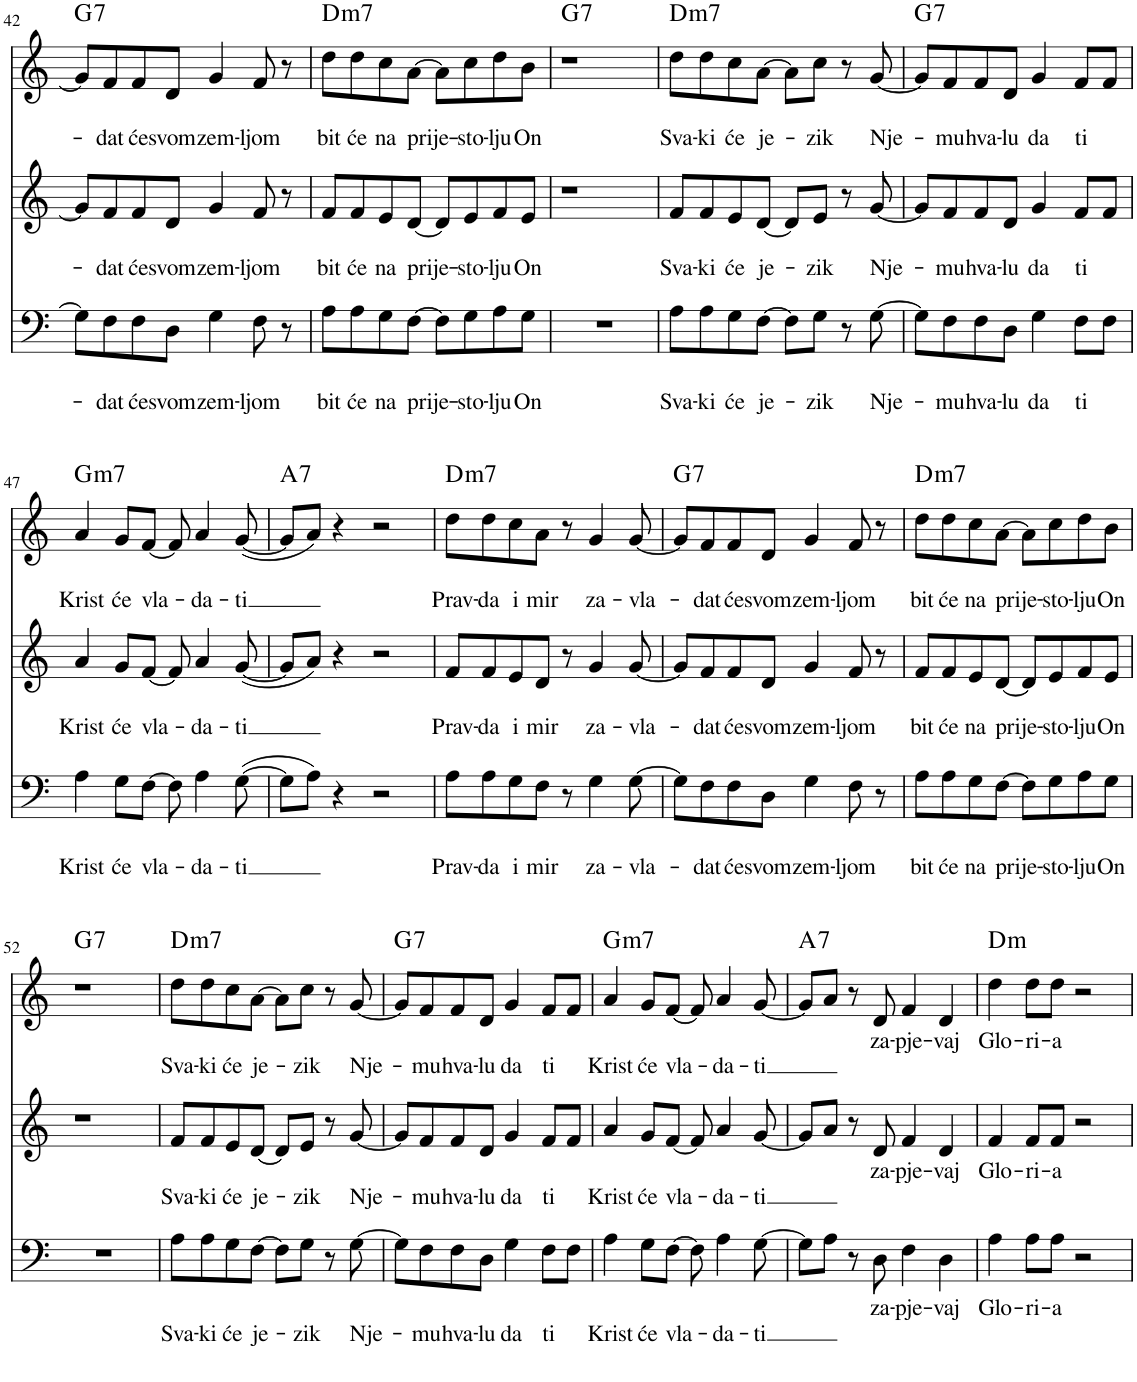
**kern	**text	**text	**kern	**text	**text	**kern	**text	**text	**harte
*part1	*part1	*part1	*part1	*part1	*part1	*part1	*part1	*part1	*part1
*staff3	*staff3	*staff3	*staff2	*staff2	*staff2	*staff1	*staff1	*staff1	*
*I"Piano	*	*	*	*	*	*	*	*	*
*I'Pno.	*	*	*	*	*	*	*	*	*
!!LO:PB:g=z
*clefF4	*	*	*clefG2	*	*	*clefG2	*	*	*
*k[]	*	*	*k[]	*	*	*k[]	*	*	*
*M4/4	*	*	*M4/4	*	*	*M4/4	*	*	*
=42	=42	=42	=42	=42	=42	=42	=42	=42	=42
!	!	!	!	!	!	!	!	!	!LO:H:kt=7
8G\L]	.	.	8g/L]	.	.	8g/L]	.	.	G:7
!	!	!LO:LY:b	!	!	!LO:LY:b	!	!	!LO:LY:b	!
8F\	.	-dat	8f/	.	-dat	8f/	.	-dat	.
!	!	!LO:LY:b	!	!	!LO:LY:b	!	!	!LO:LY:b	!
8F\	.	će	8f/	.	će	8f/	.	će	.
!	!	!LO:LY:b	!	!	!LO:LY:b	!	!	!LO:LY:b	!
8D\J	.	svom	8d/J	.	svom	8d/J	.	svom	.
!	!	!LO:LY:b	!	!	!LO:LY:b	!	!	!LO:LY:b	!
4G\	.	zem-	4g/	.	zem-	4g/	.	zem-	.
!	!	!LO:LY:b	!	!	!LO:LY:b	!	!	!LO:LY:b	!
8F\	.	-ljom	8f/	.	-ljom	8f/	.	-ljom	.
8r	.	.	8r	.	.	8r	.	.	.
=43	=43	=43	=43	=43	=43	=43	=43	=43	=43
!	!	!LO:LY:b	!	!	!LO:LY:b	!	!	!LO:LY:b	!LO:H:kt=m7
8A\L	.	bit	8f/L	.	bit	8dd\L	.	bit	D:min7
!	!	!LO:LY:b	!	!	!LO:LY:b	!	!	!LO:LY:b	!
8A\	.	će	8f/	.	će	8dd\	.	će	.
!	!	!LO:LY:b	!	!	!LO:LY:b	!	!	!LO:LY:b	!
8G\	.	na	8e/	.	na	8cc\	.	na	.
!	!	!LO:LY:b	!	!	!LO:LY:b	!	!	!LO:LY:b	!
[8F\J	.	prije-	[8d/J	.	prije-	[8a\J	.	prije-	.
8F\L]	.	.	8d/L]	.	.	8a\L]	.	.	.
!	!	!LO:LY:b	!	!	!LO:LY:b	!	!	!LO:LY:b	!
8G\	.	-sto-	8e/	.	-sto-	8cc\	.	-sto-	.
!	!	!LO:LY:b	!	!	!LO:LY:b	!	!	!LO:LY:b	!
8A\	.	-lju	8f/	.	-lju	8dd\	.	-lju	.
!	!	!LO:LY:b	!	!	!LO:LY:b	!	!	!LO:LY:b	!
8G\J	.	On	8e/J	.	On	8b\J	.	On	.
=44	=44	=44	=44	=44	=44	=44	=44	=44	=44
!	!	!	!	!	!	!	!	!	!LO:H:kt=7
1r	.	.	1r	.	.	1r	.	.	G:7
=45	=45	=45	=45	=45	=45	=45	=45	=45	=45
!	!	!LO:LY:b	!	!	!LO:LY:b	!	!	!LO:LY:b	!LO:H:kt=m7
8A\L	.	Sva-	8f/L	.	Sva-	8dd\L	.	Sva-	D:min7
!	!	!LO:LY:b	!	!	!LO:LY:b	!	!	!LO:LY:b	!
8A\	.	-ki	8f/	.	-ki	8dd\	.	-ki	.
!	!	!LO:LY:b	!	!	!LO:LY:b	!	!	!LO:LY:b	!
8G\	.	će	8e/	.	će	8cc\	.	će	.
!	!	!LO:LY:b	!	!	!LO:LY:b	!	!	!LO:LY:b	!
[8F\J	.	je-	[8d/J	.	je-	[8a\J	.	je-	.
8F\L]	.	.	8d/L]	.	.	8a\L]	.	.	.
!	!	!LO:LY:b	!	!	!LO:LY:b	!	!	!LO:LY:b	!
8G\J	.	-zik	8e/J	.	-zik	8cc\J	.	-zik	.
8r	.	.	8r	.	.	8r	.	.	.
!	!	!LO:LY:b	!	!	!LO:LY:b	!	!	!LO:LY:b	!
[8G\	.	Nje-	[8g/	.	Nje-	[8g/	.	Nje-	.
=46	=46	=46	=46	=46	=46	=46	=46	=46	=46
!	!	!	!	!	!	!	!	!	!LO:H:kt=7
8G\L]	.	.	8g/L]	.	.	8g/L]	.	.	G:7
!	!	!LO:LY:b	!	!	!LO:LY:b	!	!	!LO:LY:b	!
8F\	.	-mu	8f/	.	-mu	8f/	.	-mu	.
!	!	!LO:LY:b	!	!	!LO:LY:b	!	!	!LO:LY:b	!
8F\	.	hva-	8f/	.	hva-	8f/	.	hva-	.
!	!	!LO:LY:b	!	!	!LO:LY:b	!	!	!LO:LY:b	!
8D\J	.	-lu	8d/J	.	-lu	8d/J	.	-lu	.
!	!	!LO:LY:b	!	!	!LO:LY:b	!	!	!LO:LY:b	!
4G\	.	da	4g/	.	da	4g/	.	da	.
!	!	!LO:LY:b	!	!	!LO:LY:b	!	!	!LO:LY:b	!
8F\L	.	ti	8f/L	.	ti	8f/L	.	ti	.
8F\J	.	.	8f/J	.	.	8f/J	.	.	.
!!LO:LB:g=z
=47	=47	=47	=47	=47	=47	=47	=47	=47	=47
!	!	!LO:LY:b	!	!	!LO:LY:b	!	!	!LO:LY:b	!LO:H:kt=m7
4A\	.	Krist	4a/	.	Krist	4a/	.	Krist	G:min7
!	!	!LO:LY:b	!	!	!LO:LY:b	!	!	!LO:LY:b	!
8G\L	.	će	8g/L	.	će	8g/L	.	će	.
!	!	!LO:LY:b	!	!	!LO:LY:b	!	!	!LO:LY:b	!
[8F\J	.	vla-	[8f/J	.	vla-	[8f/J	.	vla-	.
8F\]	.	.	8f/]	.	.	8f/]	.	.	.
!	!	!LO:LY:b	!	!	!LO:LY:b	!	!	!LO:LY:b	!
4A\	.	-da-	4a/	.	-da-	4a/	.	-da-	.
!	!	!LO:LY:b	!	!	!LO:LY:b	!	!	!LO:LY:b	!
[8G\	.	-ti	[8g/	.	-ti	([8g/	.	-ti	.
=48	=48	=48	=48	=48	=48	=48	=48	=48	=48
!	!	!	!	!	!	!	!	!	!LO:H:kt=7
8G\L]	.	.	8g/L]	.	.	8g/L]	.	.	A:7
8A\J	.	.	8a/J	.	.	8a/J)	.	.	.
4r	.	.	4r	.	.	4r	.	.	.
2r	.	.	2r	.	.	2r	.	.	.
=49	=49	=49	=49	=49	=49	=49	=49	=49	=49
!	!	!LO:LY:b	!	!	!LO:LY:b	!	!	!LO:LY:b	!LO:H:kt=m7
8A\L	.	Prav-	8f/L	.	Prav-	8dd\L	.	Prav-	D:min7
!	!	!LO:LY:b	!	!	!LO:LY:b	!	!	!LO:LY:b	!
8A\	.	-da	8f/	.	-da	8dd\	.	-da	.
!	!	!LO:LY:b	!	!	!LO:LY:b	!	!	!LO:LY:b	!
8G\	.	i	8e/	.	i	8cc\	.	i	.
!	!	!LO:LY:b	!	!	!LO:LY:b	!	!	!LO:LY:b	!
8F\J	.	mir	8d/J	.	mir	8a\J	.	mir	.
8r	.	.	8r	.	.	8r	.	.	.
!	!	!LO:LY:b	!	!	!LO:LY:b	!	!	!LO:LY:b	!
4G\	.	za-	4g/	.	za-	4g/	.	za-	.
!	!	!LO:LY:b	!	!	!LO:LY:b	!	!	!LO:LY:b	!
[8G\	.	-vla-	[8g/	.	-vla-	[8g/	.	-vla-	.
=50	=50	=50	=50	=50	=50	=50	=50	=50	=50
!	!	!	!	!	!	!	!	!	!LO:H:kt=7
8G\L]	.	.	8g/L]	.	.	8g/L]	.	.	G:7
!	!	!LO:LY:b	!	!	!LO:LY:b	!	!	!LO:LY:b	!
8F\	.	-dat	8f/	.	-dat	8f/	.	-dat	.
!	!	!LO:LY:b	!	!	!LO:LY:b	!	!	!LO:LY:b	!
8F\	.	će	8f/	.	će	8f/	.	će	.
!	!	!LO:LY:b	!	!	!LO:LY:b	!	!	!LO:LY:b	!
8D\J	.	svom	8d/J	.	svom	8d/J	.	svom	.
!	!	!LO:LY:b	!	!	!LO:LY:b	!	!	!LO:LY:b	!
4G\	.	zem-	4g/	.	zem-	4g/	.	zem-	.
!	!	!LO:LY:b	!	!	!LO:LY:b	!	!	!LO:LY:b	!
8F\	.	-ljom	8f/	.	-ljom	8f/	.	-ljom	.
8r	.	.	8r	.	.	8r	.	.	.
=51	=51	=51	=51	=51	=51	=51	=51	=51	=51
!	!	!LO:LY:b	!	!	!LO:LY:b	!	!	!LO:LY:b	!LO:H:kt=m7
8A\L	.	bit	8f/L	.	bit	8dd\L	.	bit	D:min7
!	!	!LO:LY:b	!	!	!LO:LY:b	!	!	!LO:LY:b	!
8A\	.	će	8f/	.	će	8dd\	.	će	.
!	!	!LO:LY:b	!	!	!LO:LY:b	!	!	!LO:LY:b	!
8G\	.	na	8e/	.	na	8cc\	.	na	.
!	!	!LO:LY:b	!	!	!LO:LY:b	!	!	!LO:LY:b	!
[8F\J	.	prije-	[8d/J	.	prije-	[8a\J	.	prije-	.
8F\L]	.	.	8d/L]	.	.	8a\L]	.	.	.
!	!	!LO:LY:b	!	!	!LO:LY:b	!	!	!LO:LY:b	!
8G\	.	-sto-	8e/	.	-sto-	8cc\	.	-sto-	.
!	!	!LO:LY:b	!	!	!LO:LY:b	!	!	!LO:LY:b	!
8A\	.	-lju	8f/	.	-lju	8dd\	.	-lju	.
!	!	!LO:LY:b	!	!	!LO:LY:b	!	!	!LO:LY:b	!
8G\J	.	On	8e/J	.	On	8b\J	.	On	.
!!LO:LB:g=z
=52	=52	=52	=52	=52	=52	=52	=52	=52	=52
!	!	!	!	!	!	!	!	!	!LO:H:kt=7
1r	.	.	1r	.	.	1r	.	.	G:7
=53	=53	=53	=53	=53	=53	=53	=53	=53	=53
!	!	!LO:LY:b	!	!	!LO:LY:b	!	!	!LO:LY:b	!LO:H:kt=m7
8A\L	.	Sva-	8f/L	.	Sva-	8dd\L	.	Sva-	D:min7
!	!	!LO:LY:b	!	!	!LO:LY:b	!	!	!LO:LY:b	!
8A\	.	-ki	8f/	.	-ki	8dd\	.	-ki	.
!	!	!LO:LY:b	!	!	!LO:LY:b	!	!	!LO:LY:b	!
8G\	.	će	8e/	.	će	8cc\	.	će	.
!	!	!LO:LY:b	!	!	!LO:LY:b	!	!	!LO:LY:b	!
[8F\J	.	je-	[8d/J	.	je-	[8a\J	.	je-	.
8F\L]	.	.	8d/L]	.	.	8a\L]	.	.	.
!	!	!LO:LY:b	!	!	!LO:LY:b	!	!	!LO:LY:b	!
8G\J	.	-zik	8e/J	.	-zik	8cc\J	.	-zik	.
8r	.	.	8r	.	.	8r	.	.	.
!	!	!LO:LY:b	!	!	!LO:LY:b	!	!	!LO:LY:b	!
[8G\	.	Nje-	[8g/	.	Nje-	[8g/	.	Nje-	.
=54	=54	=54	=54	=54	=54	=54	=54	=54	=54
!	!	!	!	!	!	!	!	!	!LO:H:kt=7
8G\L]	.	.	8g/L]	.	.	8g/L]	.	.	G:7
!	!	!LO:LY:b	!	!	!LO:LY:b	!	!	!LO:LY:b	!
8F\	.	-mu	8f/	.	-mu	8f/	.	-mu	.
!	!	!LO:LY:b	!	!	!LO:LY:b	!	!	!LO:LY:b	!
8F\	.	hva-	8f/	.	hva-	8f/	.	hva-	.
!	!	!LO:LY:b	!	!	!LO:LY:b	!	!	!LO:LY:b	!
8D\J	.	-lu	8d/J	.	-lu	8d/J	.	-lu	.
!	!	!LO:LY:b	!	!	!LO:LY:b	!	!	!LO:LY:b	!
4G\	.	da	4g/	.	da	4g/	.	da	.
!	!	!LO:LY:b	!	!	!LO:LY:b	!	!	!LO:LY:b	!
8F\L	.	ti	8f/L	.	ti	8f/L	.	ti	.
8F\J	.	.	8f/J	.	.	8f/J	.	.	.
=55	=55	=55	=55	=55	=55	=55	=55	=55	=55
!	!	!LO:LY:b	!	!	!LO:LY:b	!	!	!LO:LY:b	!LO:H:kt=m7
4A\	.	Krist	4a/	.	Krist	4a/	.	Krist	G:min7
!	!	!LO:LY:b	!	!	!LO:LY:b	!	!	!LO:LY:b	!
8G\L	.	će	8g/L	.	će	8g/L	.	će	.
!	!	!LO:LY:b	!	!	!LO:LY:b	!	!	!LO:LY:b	!
[8F\J	.	vla-	[8f/J	.	vla-	[8f/J	.	vla-	.
8F\]	.	.	8f/]	.	.	8f/]	.	.	.
!	!	!LO:LY:b	!	!	!LO:LY:b	!	!	!LO:LY:b	!
4A\	.	-da-	4a/	.	-da-	4a/	.	-da-	.
!	!	!LO:LY:b	!	!	!LO:LY:b	!	!	!LO:LY:b	!
[8G\	.	-ti	[8g/	.	-ti	[8g/	.	-ti	.
=56	=56	=56	=56	=56	=56	=56	=56	=56	=56
!	!	!	!	!	!	!	!	!	!LO:H:kt=7
8G\L]	.	.	8g/L]	.	.	8g/L]	.	.	A:7
8A\J	.	.	8a/J	.	.	8a/J	.	.	.
8r	.	.	8r	.	.	8r	.	.	.
!	!LO:LY:b	!	!	!LO:LY:b	!	!	!LO:LY:b	!	!
8D\	za-	.	8d/	za-	.	8d/	za-	.	.
!	!LO:LY:b	!	!	!LO:LY:b	!	!	!LO:LY:b	!	!
4F\	-pje-	.	4f/	-pje-	.	4f/	-pje-	.	.
!	!LO:LY:b	!	!	!LO:LY:b	!	!	!LO:LY:b	!	!
4D\	-vaj	.	4d/	-vaj	.	4d/	-vaj	.	.
=57	=57	=57	=57	=57	=57	=57	=57	=57	=57
!	!LO:LY:b	!	!	!LO:LY:b	!	!	!LO:LY:b	!	!LO:H:kt=m
4A\	Glo-	.	4f/	Glo-	.	4dd\	Glo-	.	D:min
!	!LO:LY:b	!	!	!LO:LY:b	!	!	!LO:LY:b	!	!
8A\L	-ri-	.	8f/L	-ri-	.	8dd\L	-ri-	.	.
!	!LO:LY:b	!	!	!LO:LY:b	!	!	!LO:LY:b	!	!
8A\J	-a	.	8f/J	-a	.	8dd\J	-a	.	.
2r	.	.	2r	.	.	2r	.	.	.
=	=	=	=	=	=	=	=	=	=
*-	*-	*-	*-	*-	*-	*-	*-	*-	*-
